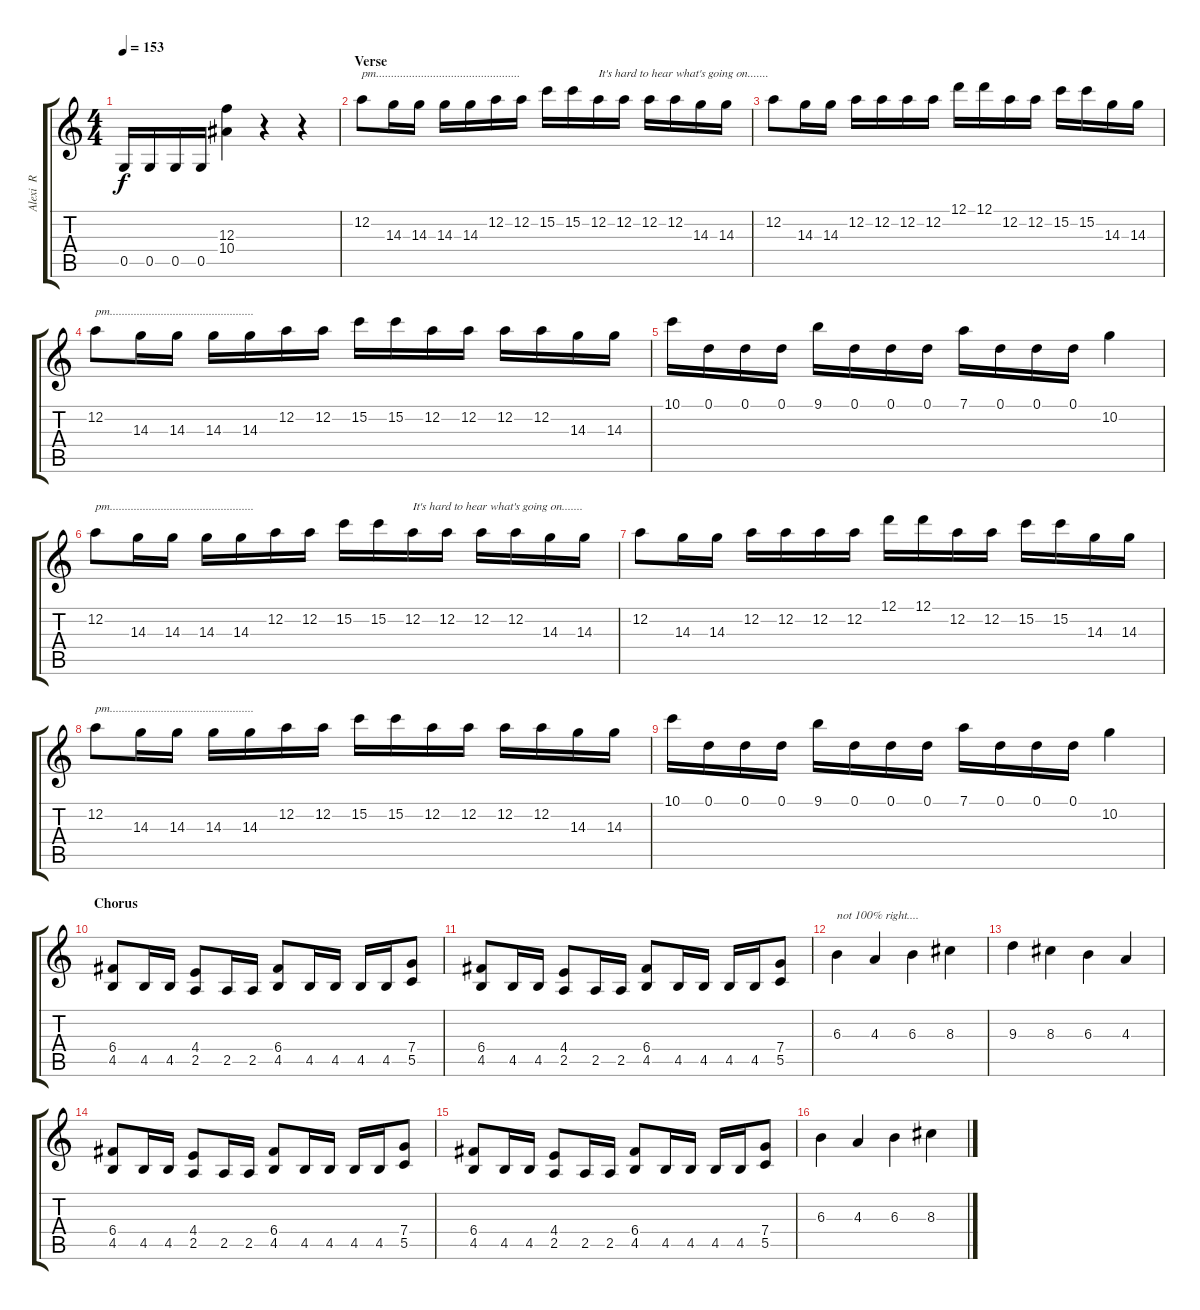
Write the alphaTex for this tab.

\track ("Alexi  R" "Alexi  R") {instrument distortionguitar}
\staff {score tabs}
\tuning (D4 A3 F3 C3 G2 D2) {hide}
\ts (4 4)
\tempo 153
\clef g2
\ks c
0.5.16{dy f} 0.5.16 0.5.16 0.5.16 (12.3 10.4).4 r.4 r.4 |
\section ("" "Verse")
12.2.8{txt "pm................................................" instrument distortionguitar} 14.3.16 14.3.16 14.3.16 14.3.16 12.2.16 12.2.16 15.2.16 15.2.16 12.2.16{txt "It's hard to hear what's going on......."} 12.2.16 12.2.16 12.2.16 14.3.16 14.3.16 |
12.2.8 14.3.16 14.3.16 12.2.16 12.2.16 12.2.16 12.2.16 12.1.16 12.1.16 12.2.16 12.2.16 15.2.16 15.2.16 14.3.16 14.3.16 |
12.2.8{txt "pm................................................" instrument distortionguitar} 14.3.16 14.3.16 14.3.16 14.3.16 12.2.16 12.2.16 15.2.16 15.2.16 12.2.16 12.2.16 12.2.16 12.2.16 14.3.16 14.3.16 |
10.1.16 0.1.16 0.1.16 0.1.16 9.1.16 0.1.16 0.1.16 0.1.16 7.1.16 0.1.16 0.1.16 0.1.16 10.2.4 |
12.2.8{txt "pm................................................" instrument distortionguitar} 14.3.16 14.3.16 14.3.16 14.3.16 12.2.16 12.2.16 15.2.16 15.2.16 12.2.16{txt "It's hard to hear what's going on......."} 12.2.16 12.2.16 12.2.16 14.3.16 14.3.16 |
12.2.8 14.3.16 14.3.16 12.2.16 12.2.16 12.2.16 12.2.16 12.1.16 12.1.16 12.2.16 12.2.16 15.2.16 15.2.16 14.3.16 14.3.16 |
12.2.8{txt "pm................................................" instrument distortionguitar} 14.3.16 14.3.16 14.3.16 14.3.16 12.2.16 12.2.16 15.2.16 15.2.16 12.2.16 12.2.16 12.2.16 12.2.16 14.3.16 14.3.16 |
10.1.16 0.1.16 0.1.16 0.1.16 9.1.16 0.1.16 0.1.16 0.1.16 7.1.16 0.1.16 0.1.16 0.1.16 10.2.4 |
\section ("" "Chorus")
(6.4 4.5).8 4.5.16 4.5.16 (4.4 2.5).8 2.5.16 2.5.16 (6.4 4.5).8 4.5.16 4.5.16 4.5.16 4.5.16 (7.4 5.5).8 |
(6.4 4.5).8 4.5.16 4.5.16 (4.4 2.5).8 2.5.16 2.5.16 (6.4 4.5).8 4.5.16 4.5.16 4.5.16 4.5.16 (7.4 5.5).8 |
6.3.4{txt "not 100% right...."} 4.3.4 6.3.4 8.3.4 |
9.3.4 8.3.4 6.3.4 4.3.4 |
(6.4 4.5).8 4.5.16 4.5.16 (4.4 2.5).8 2.5.16 2.5.16 (6.4 4.5).8 4.5.16 4.5.16 4.5.16 4.5.16 (7.4 5.5).8 |
(6.4 4.5).8 4.5.16 4.5.16 (4.4 2.5).8 2.5.16 2.5.16 (6.4 4.5).8 4.5.16 4.5.16 4.5.16 4.5.16 (7.4 5.5).8 |
6.3.4 4.3.4 6.3.4 8.3.4
